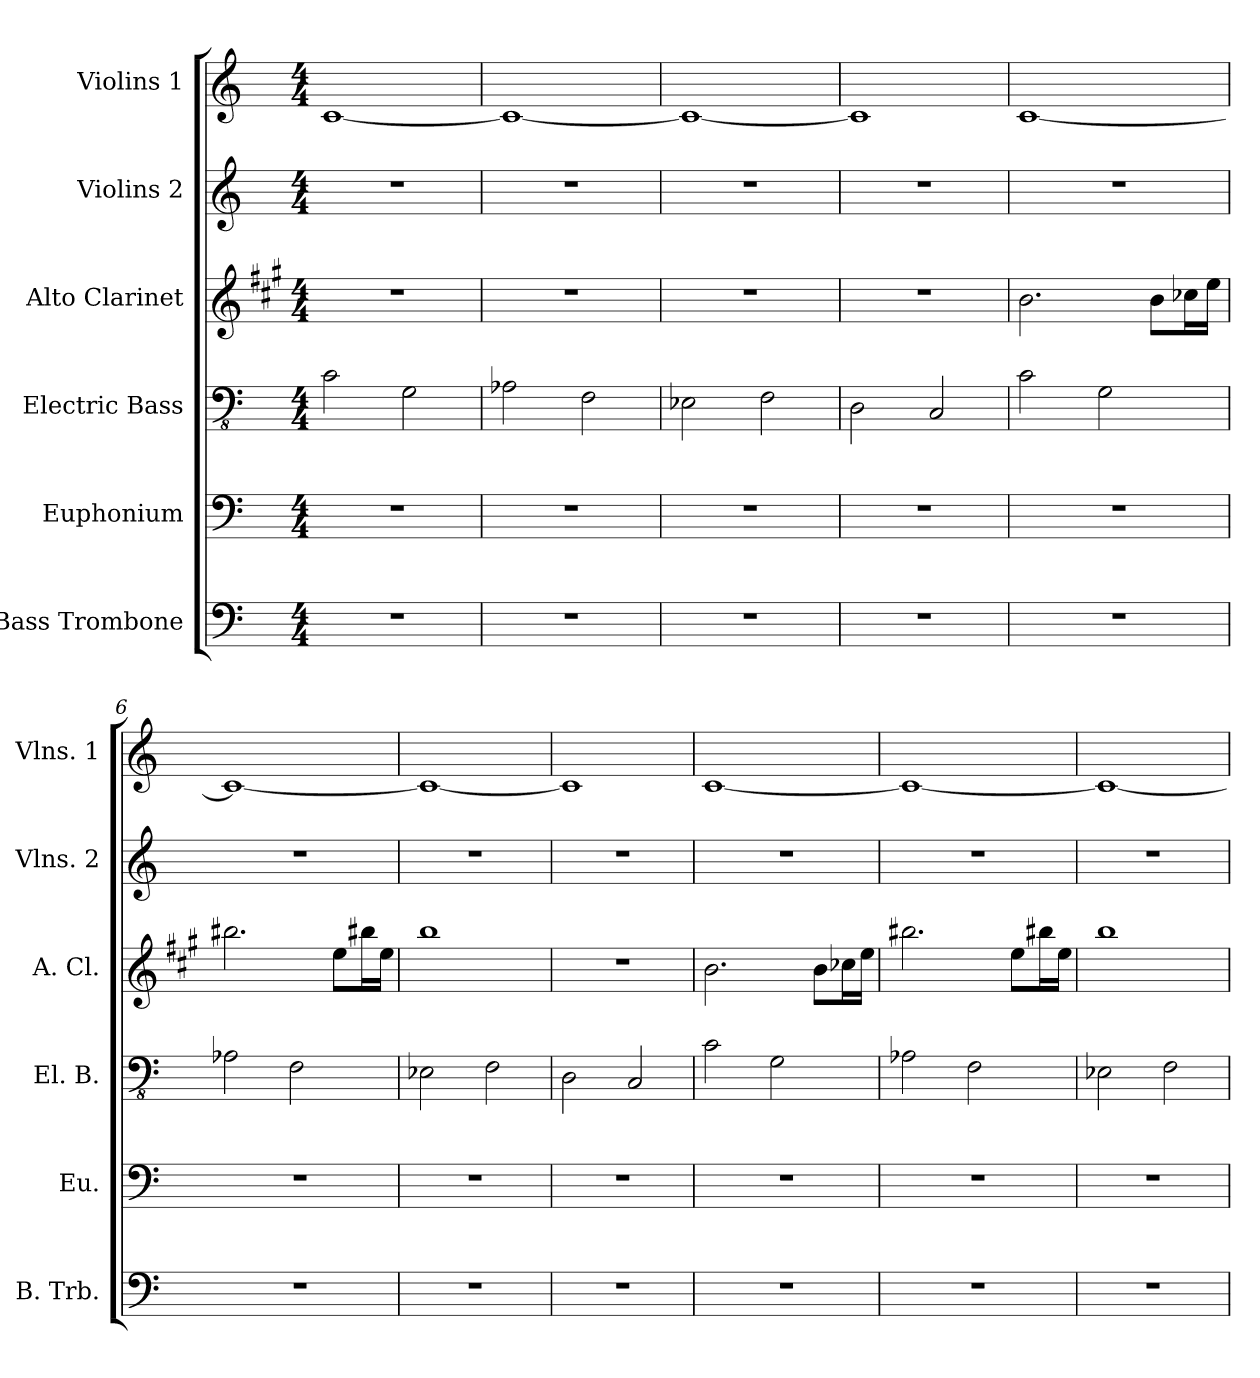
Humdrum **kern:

**kern	**kern	**kern	**kern	**kern	**kern
*part6	*part5	*part4	*part3	*part2	*part1
*staff6	*staff5	*staff4	*staff3	*staff2	*staff1
*I"Bass Trombone	*I"Euphonium	*I"Electric Bass	*I"Alto Clarinet	*I"Violins 2	*I"Violins 1
*I'B. Trb.	*I'Eu.	*I'El. B.	*I'A. Cl.	*I'Vlns. 2	*I'Vlns. 1
*clefF4	*clefF4	*clefFv4	*clefG2	*clefG2	*clefG2
*	*	*	*ITrd5c9	*	*
*k[]	*k[]	*k[]	*k[]	*k[]	*k[]
*C:	*C:	*C:	*C:	*C:	*C:
*M4/4	*M4/4	*M4/4	*M4/4	*M4/4	*M4/4
=1	=1	=1	=1	=1	=1
1r	1r	2C\	1r	1r	[1c
.	.	2GG\	.	.	.
=2	=2	=2	=2	=2	=2
1r	1r	2AA-X\	1r	1r	1c_
.	.	2FF\	.	.	.
=3	=3	=3	=3	=3	=3
1r	1r	2EE-X\	1r	1r	1c_
.	.	2FF\	.	.	.
=4	=4	=4	=4	=4	=4
1r	1r	2DD\	1r	1r	1c]
.	.	2CC/	.	.	.
=5	=5	=5	=5	=5	=5
1r	1r	2C\	2.d\	1r	[1c
.	.	2GG\	.	.	.
.	.	.	8d\L	.	.
.	.	.	16e--X\L	.	.
.	.	.	16g\JJ	.	.
=6	=6	=6	=6	=6	=6
1r	1r	2AA-X\	2.dd#X\	1r	1c_
.	.	2FF\	.	.	.
.	.	.	8g\L	.	.
.	.	.	16dd#X\L	.	.
.	.	.	16g\JJ	.	.
=7	=7	=7	=7	=7	=7
1r	1r	2EE-X\	1dd	1r	1c_
.	.	2FF\	.	.	.
=8	=8	=8	=8	=8	=8
1r	1r	2DD\	1r	1r	1c]
.	.	2CC/	.	.	.
!!LO:PB:g=z
=9	=9	=9	=9	=9	=9
1r	1r	2C\	2.d\	1r	[1c
.	.	2GG\	.	.	.
.	.	.	8d\L	.	.
.	.	.	16e--X\L	.	.
.	.	.	16g\JJ	.	.
=10	=10	=10	=10	=10	=10
1r	1r	2AA-X\	2.dd#X\	1r	1c_
.	.	2FF\	.	.	.
.	.	.	8g\L	.	.
.	.	.	16dd#X\L	.	.
.	.	.	16g\JJ	.	.
=11	=11	=11	=11	=11	=11
1r	1r	2EE-X\	1dd	1r	1c_
.	.	2FF\	.	.	.
=	=	=	=	=	=
*-	*-	*-	*-	*-	*-
